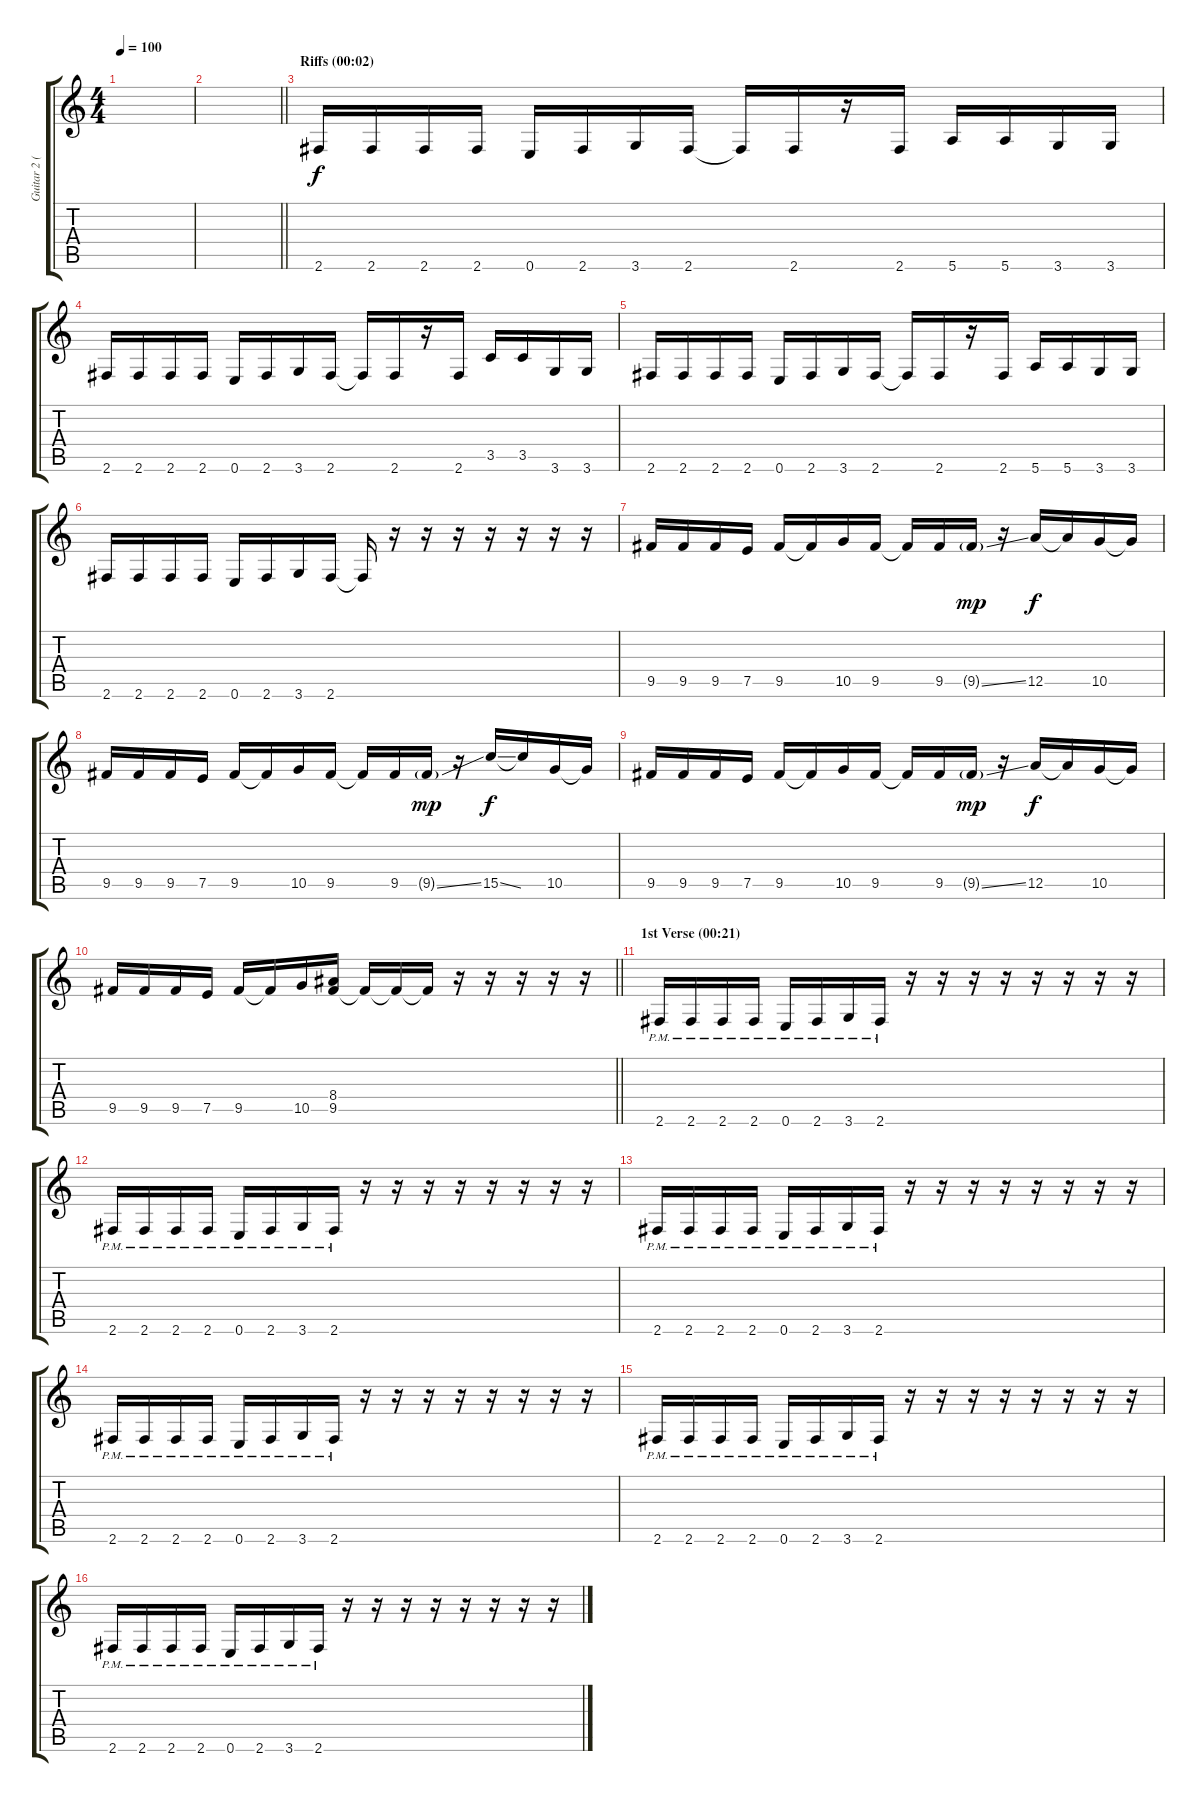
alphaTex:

\track ("Guitar 2 (Dave Kushner)" "Guitar 2 (") {instrument electricguitarclean}
\staff {score tabs}
\tuning (E4 B3 G3 D3 A2 E2) {hide}
\ts (4 4)
\tempo 100
\clef g2
\ks c
|
\barLineRight lightlight
|
\section ("" "Riffs (00:02)")
2.6.16 2.6.16 2.6.16 2.6.16 0.6.16 2.6.16 3.6.16 2.6.16 2.6{t}.16 2.6.16 r.16 2.6.16 5.6.16 5.6.16 3.6.16 3.6.16 |
2.6.16 2.6.16 2.6.16 2.6.16 0.6.16 2.6.16 3.6.16 2.6.16 2.6{t}.16 2.6.16 r.16 2.6.16 3.5.16 3.5.16 3.6.16 3.6.16 |
2.6.16 2.6.16 2.6.16 2.6.16 0.6.16 2.6.16 3.6.16 2.6.16 2.6{t}.16 2.6.16 r.16 2.6.16 5.6.16 5.6.16 3.6.16 3.6.16 |
2.6.16 2.6.16 2.6.16 2.6.16 0.6.16 2.6.16 3.6.16 2.6.16 2.6{t}.16 r.16 r.16 r.16 r.16 r.16 r.16 r.16 |
9.5.16 9.5.16 9.5.16 7.5.16 9.5.16 9.5{t}.16 10.5.16 9.5.16 9.5{t}.16 9.5.16 9.5{ss g}.16{dy mp} r.16 12.5.16{dy f} 12.5{t}.16 10.5.16 10.5{t}.16 |
9.5.16 9.5.16 9.5.16 7.5.16 9.5.16 9.5{t}.16 10.5.16 9.5.16 9.5{t}.16 9.5.16 9.5{ss g}.16{dy mp} r.16 15.5{ss}.16{dy f} 15.5{t}.16 10.5.16 10.5{t}.16 |
9.5.16 9.5.16 9.5.16 7.5.16 9.5.16 9.5{t}.16 10.5.16 9.5.16 9.5{t}.16 9.5.16 9.5{ss g}.16{dy mp} r.16 12.5.16{dy f} 12.5{t}.16 10.5.16 10.5{t}.16 |
\barLineRight lightlight
9.5.16 9.5.16 9.5.16 7.5.16 9.5.16 9.5{t}.16 10.5.16 (8.4 9.5).16 9.5{t}.16 9.5{t}.16 9.5{t}.16 r.16 r.16 r.16 r.16 r.16 |
\section ("" "1st Verse (00:21)")
2.6{pm}.16 2.6{pm}.16 2.6{pm}.16 2.6{pm}.16 0.6{pm}.16 2.6{pm}.16 3.6{pm}.16 2.6{pm}.16 r.16 r.16 r.16 r.16 r.16 r.16 r.16 r.16 |
2.6{pm}.16 2.6{pm}.16 2.6{pm}.16 2.6{pm}.16 0.6{pm}.16 2.6{pm}.16 3.6{pm}.16 2.6{pm}.16 r.16 r.16 r.16 r.16 r.16 r.16 r.16 r.16 |
2.6{pm}.16 2.6{pm}.16 2.6{pm}.16 2.6{pm}.16 0.6{pm}.16 2.6{pm}.16 3.6{pm}.16 2.6{pm}.16 r.16 r.16 r.16 r.16 r.16 r.16 r.16 r.16 |
2.6{pm}.16 2.6{pm}.16 2.6{pm}.16 2.6{pm}.16 0.6{pm}.16 2.6{pm}.16 3.6{pm}.16 2.6{pm}.16 r.16 r.16 r.16 r.16 r.16 r.16 r.16 r.16 |
2.6{pm}.16 2.6{pm}.16 2.6{pm}.16 2.6{pm}.16 0.6{pm}.16 2.6{pm}.16 3.6{pm}.16 2.6{pm}.16 r.16 r.16 r.16 r.16 r.16 r.16 r.16 r.16 |
2.6{pm}.16 2.6{pm}.16 2.6{pm}.16 2.6{pm}.16 0.6{pm}.16 2.6{pm}.16 3.6{pm}.16 2.6{pm}.16 r.16 r.16 r.16 r.16 r.16 r.16 r.16 r.16
